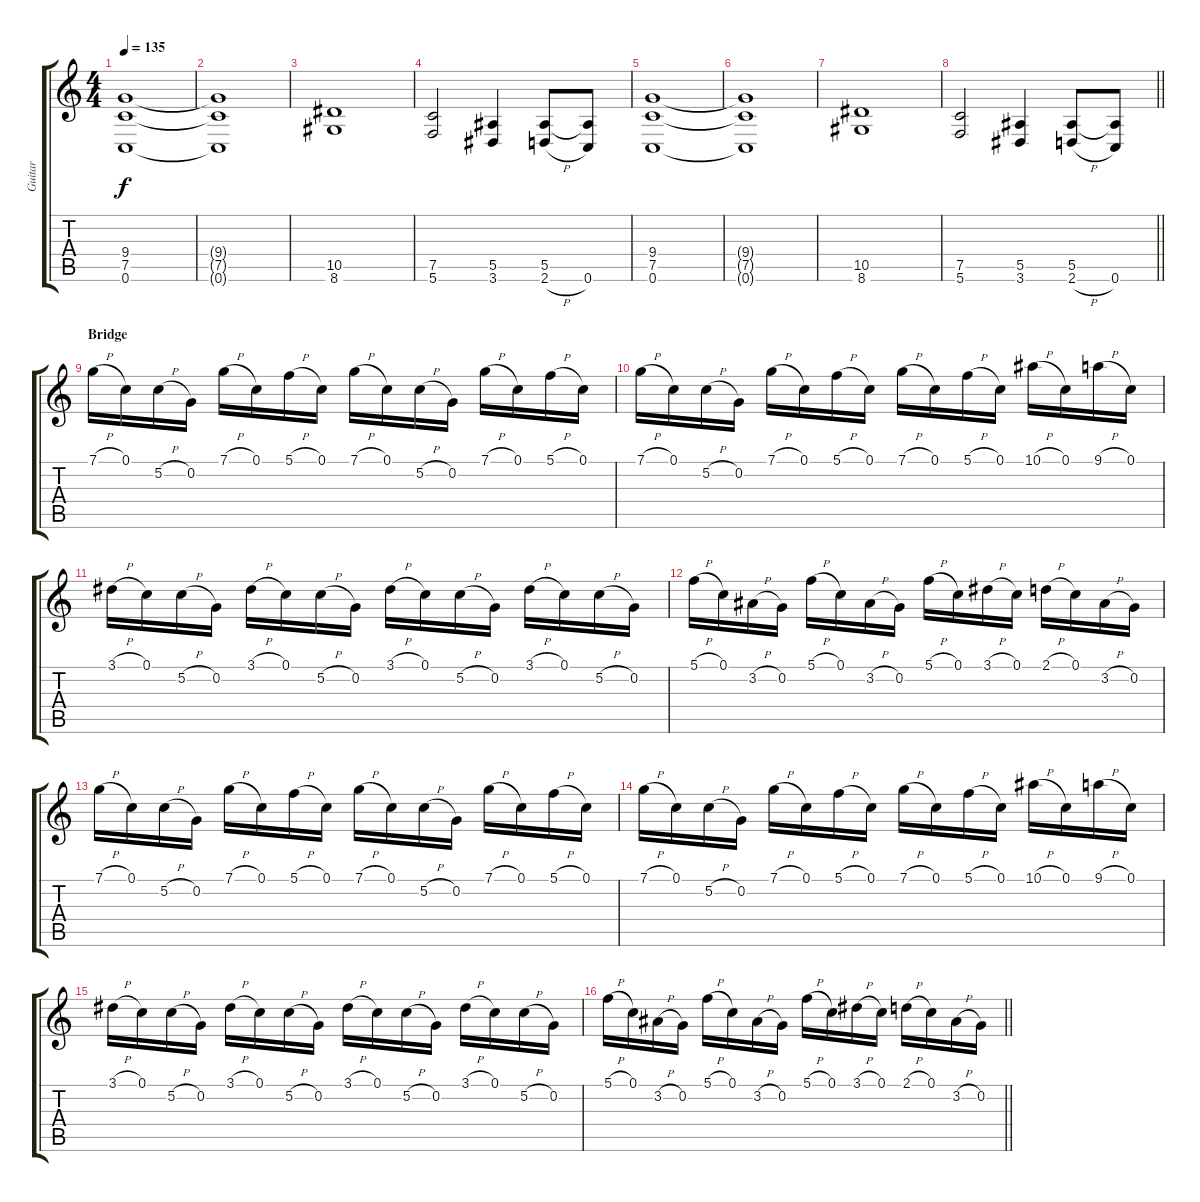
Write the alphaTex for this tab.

\track ("Guitar" "Guitar") {instrument distortionguitar}
\staff {score tabs}
\tuning (C4 G3 Eb3 Bb2 F2 C2) {hide}
\ts (4 4)
\tempo 135
\clef g2
\ks c
(9.4 7.5 0.6).1{dy f} |
(9.4{t} 7.5{t} 0.6{t}).1 |
(10.5 8.6).1 |
(7.5 5.6).2 (5.5 3.6).4 (5.5 2.6{h}).8 (5.5{t} 0.6).8 |
(9.4 7.5 0.6).1 |
(9.4{t} 7.5{t} 0.6{t}).1 |
(10.5 8.6).1 |
\barLineRight lightlight
(7.5 5.6).2 (5.5 3.6).4 (5.5 2.6{h}).8 (5.5{t} 0.6).8 |
\section ("" "Bridge")
7.1{h}.16 0.1.16 5.2{h}.16 0.2.16 7.1{h}.16 0.1.16 5.1{h}.16 0.1.16 7.1{h}.16 0.1.16 5.2{h}.16 0.2.16 7.1{h}.16 0.1.16 5.1{h}.16 0.1.16 |
7.1{h}.16 0.1.16 5.2{h}.16 0.2.16 7.1{h}.16 0.1.16 5.1{h}.16 0.1.16 7.1{h}.16 0.1.16 5.1{h}.16 0.1.16 10.1{h}.16 0.1.16 9.1{h}.16 0.1.16 |
3.1{h}.16 0.1.16 5.2{h}.16 0.2.16 3.1{h}.16 0.1.16 5.2{h}.16 0.2.16 3.1{h}.16 0.1.16 5.2{h}.16 0.2.16 3.1{h}.16 0.1.16 5.2{h}.16 0.2.16 |
5.1{h}.16 0.1.16 3.2{h}.16 0.2.16 5.1{h}.16 0.1.16 3.2{h}.16 0.2.16 5.1{h}.16 0.1.16 3.1{h}.16 0.1.16 2.1{h}.16 0.1.16 3.2{h}.16 0.2.16 |
7.1{h}.16 0.1.16 5.2{h}.16 0.2.16 7.1{h}.16 0.1.16 5.1{h}.16 0.1.16 7.1{h}.16 0.1.16 5.2{h}.16 0.2.16 7.1{h}.16 0.1.16 5.1{h}.16 0.1.16 |
7.1{h}.16 0.1.16 5.2{h}.16 0.2.16 7.1{h}.16 0.1.16 5.1{h}.16 0.1.16 7.1{h}.16 0.1.16 5.1{h}.16 0.1.16 10.1{h}.16 0.1.16 9.1{h}.16 0.1.16 |
3.1{h}.16 0.1.16 5.2{h}.16 0.2.16 3.1{h}.16 0.1.16 5.2{h}.16 0.2.16 3.1{h}.16 0.1.16 5.2{h}.16 0.2.16 3.1{h}.16 0.1.16 5.2{h}.16 0.2.16 |
\barLineRight lightlight
5.1{h}.16 0.1.16 3.2{h}.16 0.2.16 5.1{h}.16 0.1.16 3.2{h}.16 0.2.16 5.1{h}.16 0.1.16 3.1{h}.16 0.1.16 2.1{h}.16 0.1.16 3.2{h}.16 0.2.16
